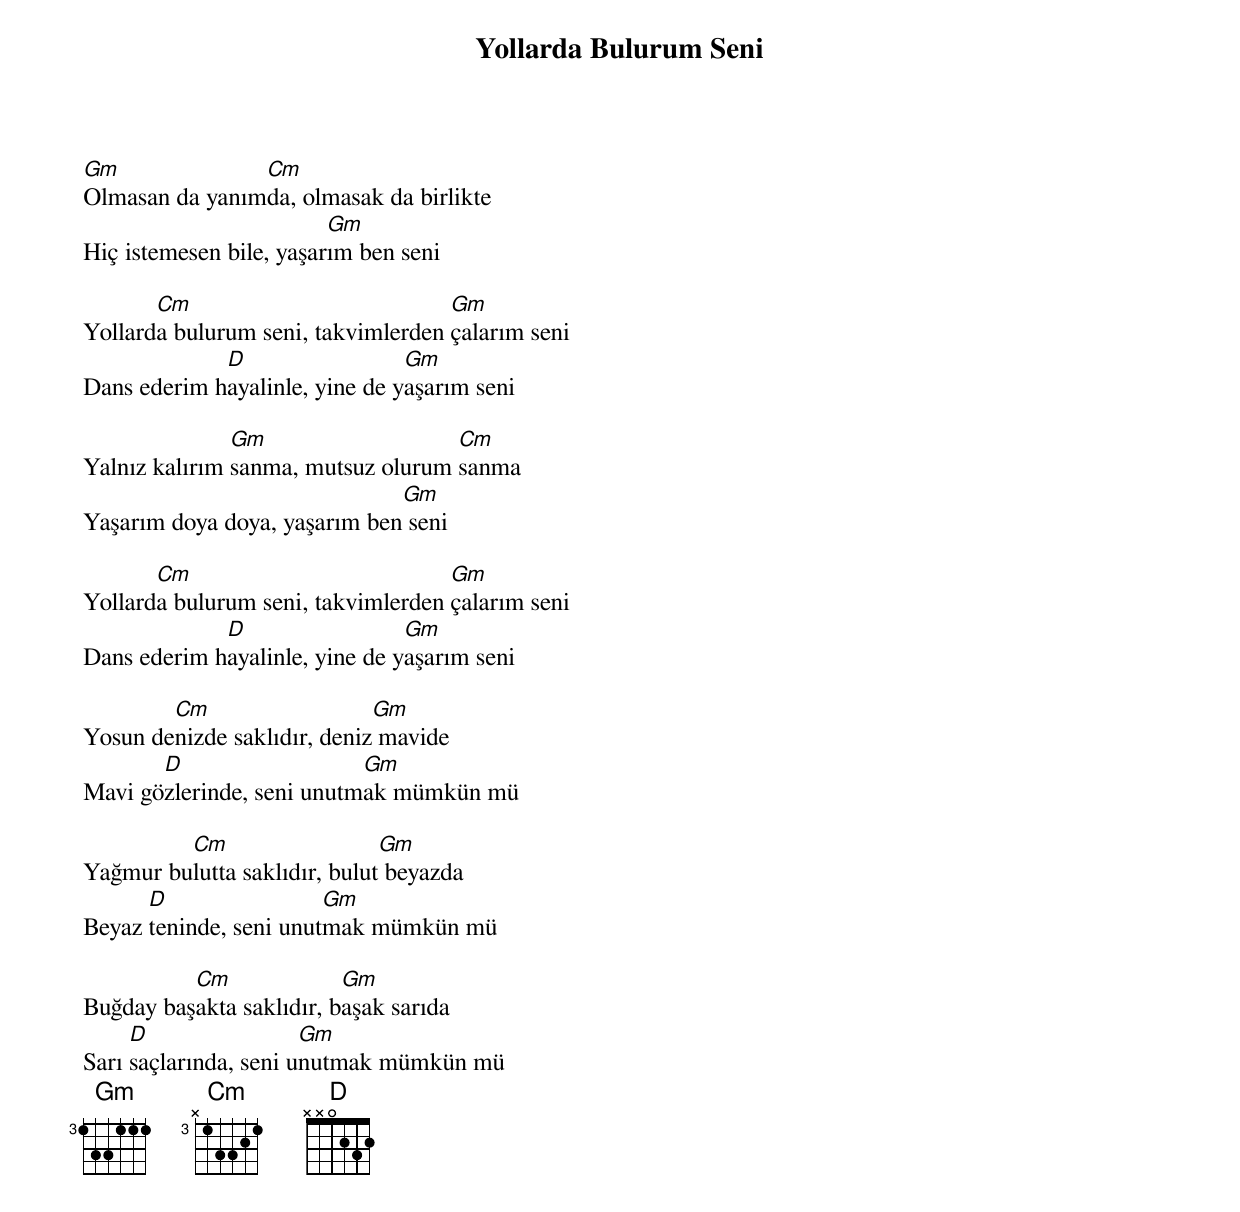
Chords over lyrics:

{title: Yollarda Bulurum Seni}
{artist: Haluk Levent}

Gm              Cm
Olmasan da yanımda, olmasak da birlikte
                         Gm
Hiç istemesen bile, yaşarım ben seni

       Cm                           Gm
Yollarda bulurum seni, takvimlerden çalarım seni
             D                  Gm
Dans ederim hayalinle, yine de yaşarım seni

               Gm                   Cm
Yalnız kalırım sanma, mutsuz olurum sanma
                              Gm
Yaşarım doya doya, yaşarım ben seni

       Cm                           Gm
Yollarda bulurum seni, takvimlerden çalarım seni
             D                  Gm
Dans ederim hayalinle, yine de yaşarım seni

        Cm                   Gm
Yosun denizde saklıdır, deniz mavide
       D                   Gm
Mavi gözlerinde, seni unutmak mümkün mü

         Cm                   Gm
Yağmur bulutta saklıdır, bulut beyazda
      D                 Gm
Beyaz teninde, seni unutmak mümkün mü

          Cm              Gm
Buğday başakta saklıdır, başak sarıda
     D                 Gm
Sarı saçlarında, seni unutmak mümkün mü
